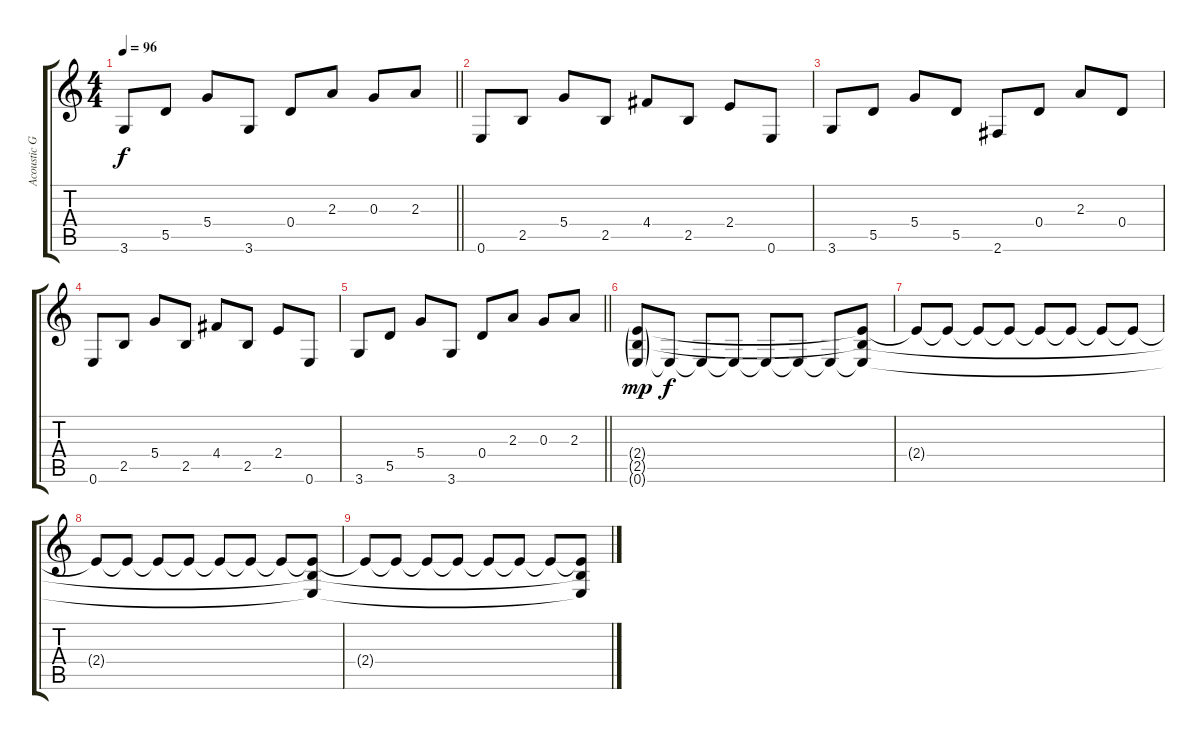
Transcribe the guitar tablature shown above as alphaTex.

\track ("Acoustic Guitar" "Acoustic G") {instrument acousticguitarnylon}
\staff {score tabs}
\tuning (E4 B3 G3 D3 A2 E2) {hide}
\ts (4 4)
\tempo 96
\clef g2
\barLineRight lightlight
\ks c
3.6.8{dy f} 5.5.8 5.4.8 3.6.8 0.4.8 2.3.8 0.3.8 2.3.8 |
0.6.8 2.5.8 5.4.8 2.5.8 4.4.8 2.5.8 2.4.8 0.6.8 |
3.6.8 5.5.8 5.4.8 5.5.8 2.6.8 0.4.8 2.3.8 0.4.8 |
0.6.8 2.5.8 5.4.8 2.5.8 4.4.8 2.5.8 2.4.8 0.6.8 |
\barLineRight lightlight
3.6.8 5.5.8 5.4.8 3.6.8 0.4.8 2.3.8 0.3.8 2.3.8 |
(2.4{g} 2.5{g} 0.6{g}).8{dy mp} 0.6{t}.8{dy f} 0.6{t}.8 0.6{t}.8 0.6{t}.8 0.6{t}.8 0.6{t}.8 (2.4{t} 2.5{t} 0.6{t}).8 |
2.4{t}.8 2.4{t}.8 2.4{t}.8 2.4{t}.8 2.4{t}.8 2.4{t}.8 2.4{t}.8 2.4{t}.8 |
2.4{t}.8 2.4{t}.8 2.4{t}.8 2.4{t}.8 2.4{t}.8 2.4{t}.8 2.4{t}.8 (2.4{t} 2.5{t} 0.6{t}).8 |
2.4{t}.8 2.4{t}.8 2.4{t}.8 2.4{t}.8 2.4{t}.8 2.4{t}.8 2.4{t}.8 (2.4{t} 2.5{t} 0.6{t}).8
